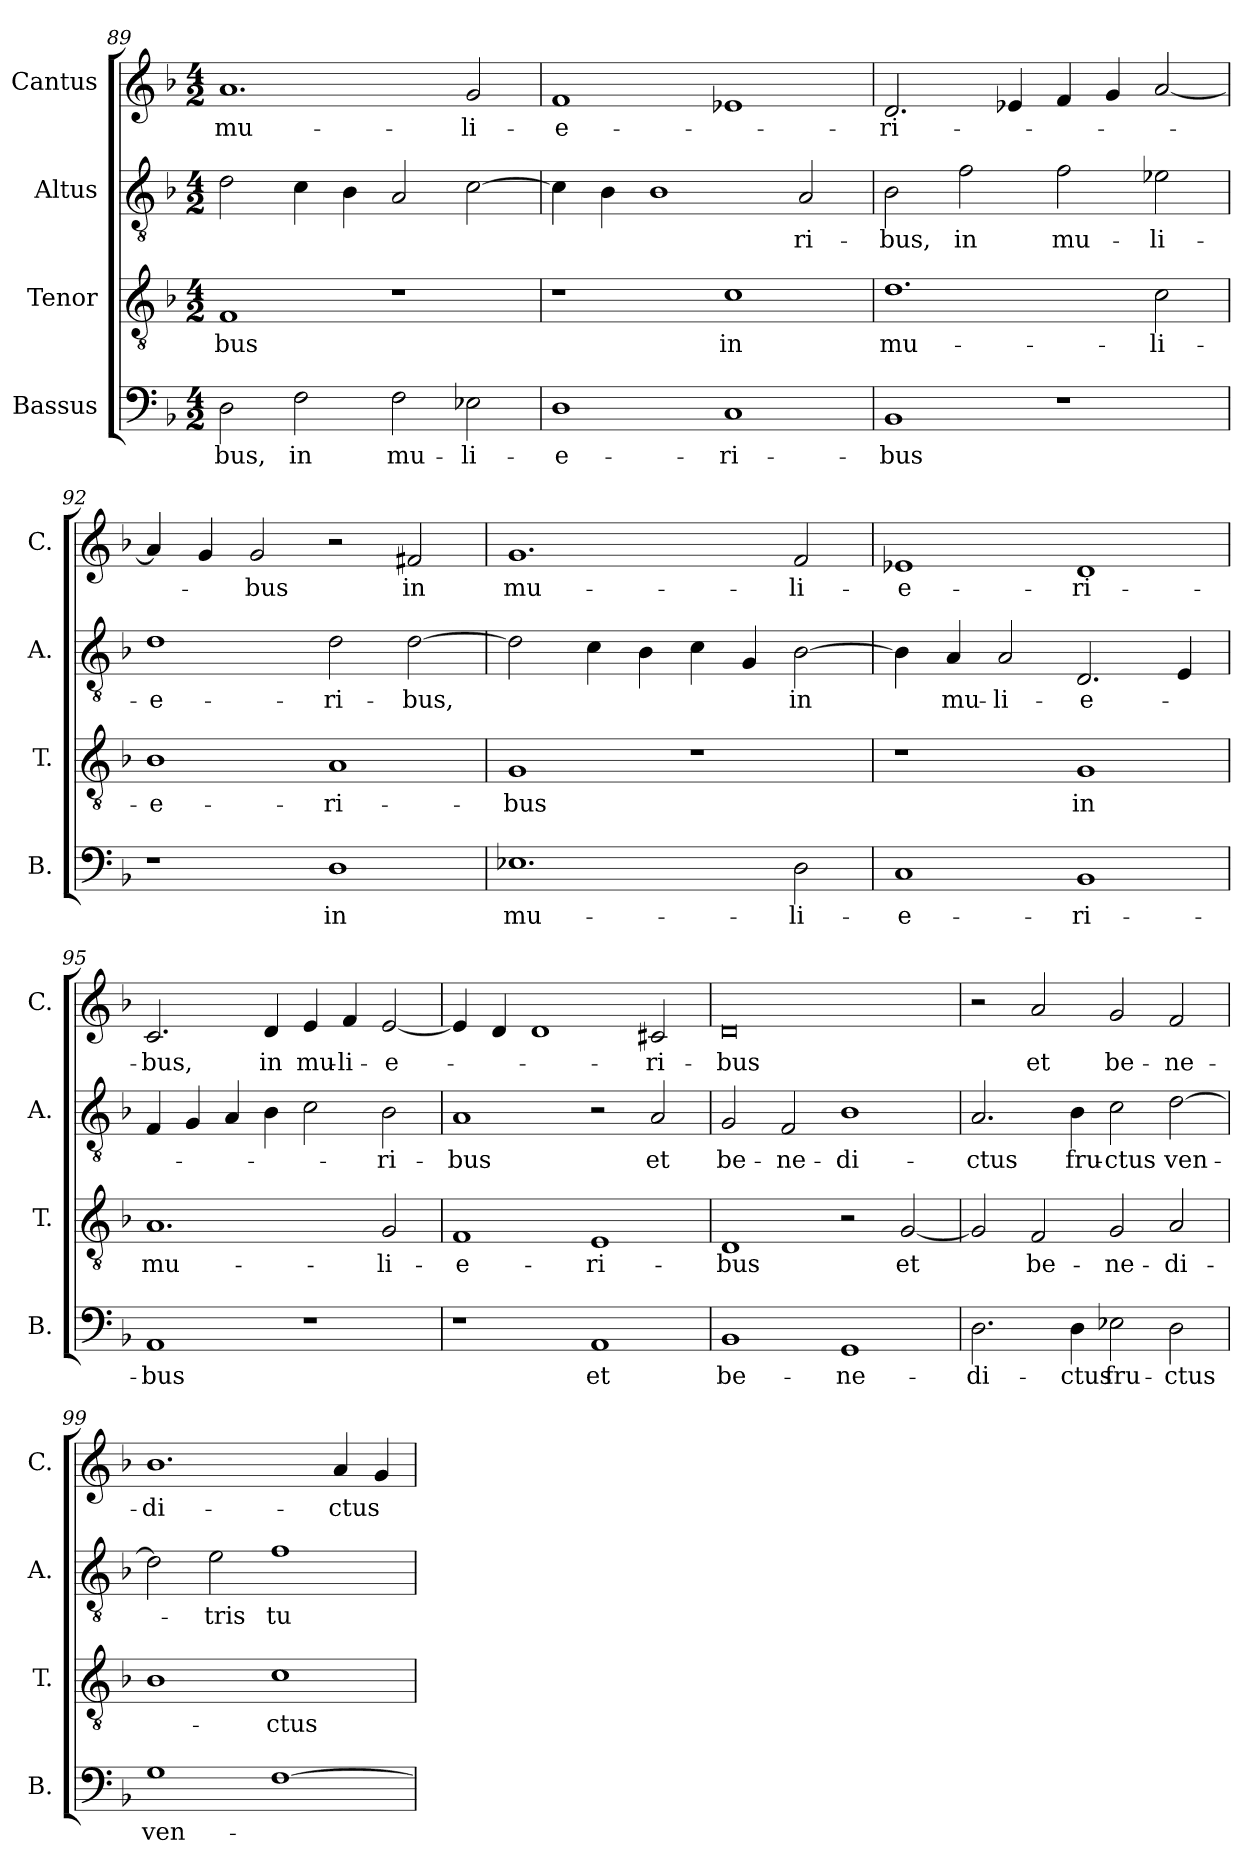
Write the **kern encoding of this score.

**kern	**text	**kern	**text	**kern	**text	**kern	**text
*part4	*part4	*part3	*part3	*part2	*part2	*part1	*part1
*staff4	*staff4	*staff3	*staff3	*staff2	*staff2	*staff1	*staff1
*I"Bassus	*	*I"Tenor	*	*I"Altus	*	*I"Cantus	*
*I'B.	*	*I'T.	*	*I'A.	*	*I'C.	*
!!LO:LB:g=z
*clefF4	*	*clefGv2	*	*clefGv2	*	*clefG2	*
*k[b-]	*	*k[b-]	*	*k[b-]	*	*k[b-]	*
*M4/2	*	*M4/2	*	*M4/2	*	*M4/2	*
=89	=89	=89	=89	=89	=89	=89	=89
2D\	-bus,	1F	-bus	2d\	.	1.a	mu-
2F\	in	.	.	4c\	.	.	.
.	.	.	.	4B-\	.	.	.
2F\	mu-	1r	.	2A/	.	.	.
2E-X\	-li-	.	.	[2c\	.	2g/	-li-
=90	=90	=90	=90	=90	=90	=90	=90
1D	-e-	1r	.	4c\]	.	1f	-e-
.	.	.	.	4B-\	.	.	.
.	.	.	.	1B-	.	.	.
1C	-ri-	1c	in	.	.	1e-X	.
.	.	.	.	2A/	-ri-	.	.
=91	=91	=91	=91	=91	=91	=91	=91
1BB-	-bus	1.d	mu-	2B-\	-bus,	2.d/	-ri-
.	.	.	.	2f\	in	.	.
.	.	.	.	.	.	4e-X/	.
1r	.	.	.	2f\	mu-	4f/	.
.	.	.	.	.	.	4g/	.
.	.	2c\	-li-	2e-X\	-li-	[2a/	.
=92	=92	=92	=92	=92	=92	=92	=92
1r	.	1B-	-e-	1d	-e-	4a/]	.
.	.	.	.	.	.	4g/	.
.	.	.	.	.	.	2g/	-bus
1D	in	1A	-ri-	2d\	-ri-	2r	.
.	.	.	.	[2d\	-bus,	2f#X/	in
=93	=93	=93	=93	=93	=93	=93	=93
1.E-X	mu-	1G	-bus	2d\]	.	1.g	mu-
.	.	.	.	4c\	.	.	.
.	.	.	.	4B-\	.	.	.
.	.	1r	.	4c\	.	.	.
.	.	.	.	4G/	.	.	.
2D\	-li-	.	.	[2B-\	in	2f/	-li-
!!LO:LB:g=z
=94	=94	=94	=94	=94	=94	=94	=94
1C	-e-	1r	.	4B-\]	.	1e-X	-e-
.	.	.	.	4A/	mu-	.	.
.	.	.	.	2A/	-li-	.	.
1BB-	-ri-	1G	in	2.D/	-e-	1d	-ri-
.	.	.	.	4E/	.	.	.
=95	=95	=95	=95	=95	=95	=95	=95
1AA	-bus	1.A	mu-	4F/	.	2.c/	-bus,
.	.	.	.	4G/	.	.	.
.	.	.	.	4A/	.	.	.
.	.	.	.	4B-\	.	4d/	in
1r	.	.	.	2c\	.	4e/	mu-
.	.	.	.	.	.	4f/	-li-
.	.	2G/	-li-	2B-\	-ri-	[2e/	-e-
=96	=96	=96	=96	=96	=96	=96	=96
1r	.	1F	-e-	1A	-bus	4e/]	.
.	.	.	.	.	.	4d/	.
.	.	.	.	.	.	1d	.
1AA	et	1E	-ri-	2r	.	.	.
.	.	.	.	2A/	et	2c#X/	-ri-
=97	=97	=97	=97	=97	=97	=97	=97
1BB-	be-	1D	-bus	2G/	be-	0d	-bus
.	.	.	.	2F/	-ne-	.	.
1GG	-ne-	2r	.	1B-	-di-	.	.
.	.	[2G/	et	.	.	.	.
!!LO:PB:g=z
=98	=98	=98	=98	=98	=98	=98	=98
2.D\	-di-	2G/]	.	2.A/	-ctus	2r	.
.	.	2F/	be-	.	.	2a/	et
4D\	-ctus	.	.	4B-\	fru-	.	.
2E-X\	fru-	2G/	-ne-	2c\	-ctus	2g/	be-
2D\	-ctus	2A/	-di-	[2d\	ven-	2f/	-ne-
=99	=99	=99	=99	=99	=99	=99	=99
1G	ven-	1B-	.	2d\]	.	1.b-	-di-
.	.	.	.	2e\	-tris	.	.
[1F	.	1c	-ctus	1f	tu-	.	.
.	.	.	.	.	.	4a/	-ctus
.	.	.	.	.	.	4g/	.
=	=	=	=	=	=	=	=
*-	*-	*-	*-	*-	*-	*-	*-
